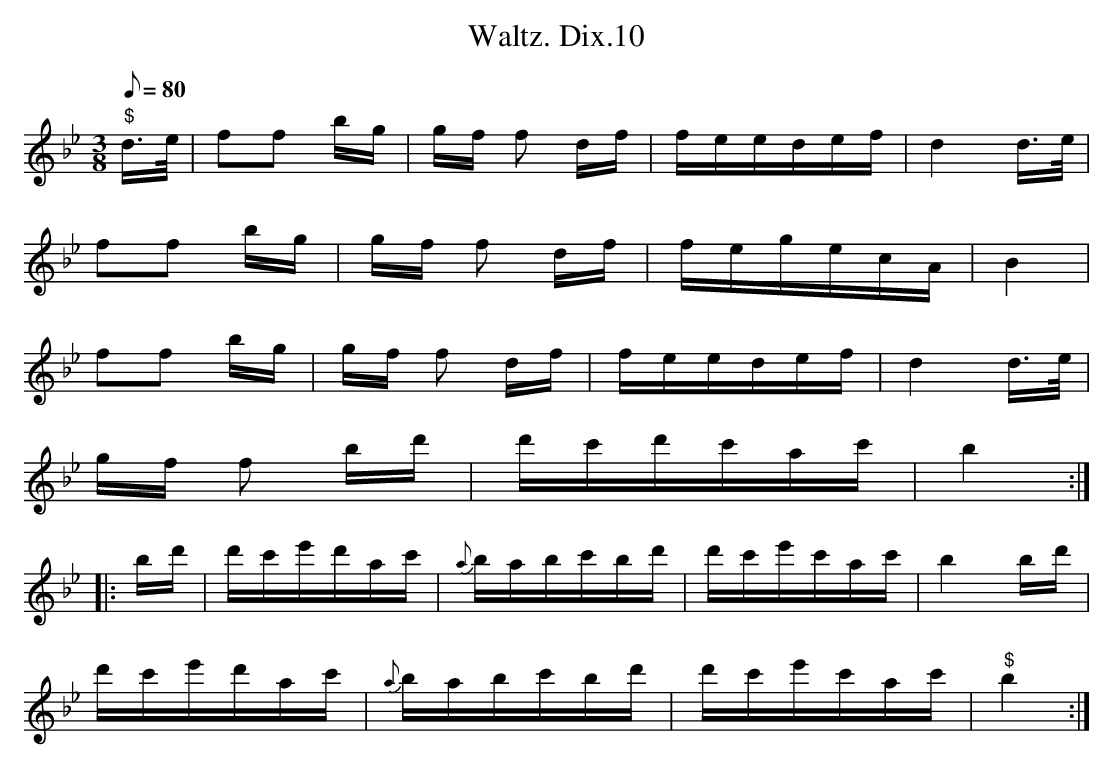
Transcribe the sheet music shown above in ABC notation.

X:1
T:Waltz. Dix.10
M:3/8
L:1/16
Q:1/8=80
K:Bb
"$"d>e|f2f2 bg|gf f2 df|feedef|d4 d>e|
f2f2 bg|gf f2 df|fegecA|B4|
f2f2 bg|gf f2 df|feedef|d4 d>e|
gf f2 bd'|d'c'd'c'ac'|b4:|
|:bd'|d'c'e'd'ac'|{a}babc'bd'|d'c'e'c'ac'|b4 bd'|
d'c'e'd'ac'|{a}babc'bd'|d'c'e'c'ac'|"$"b4:|
